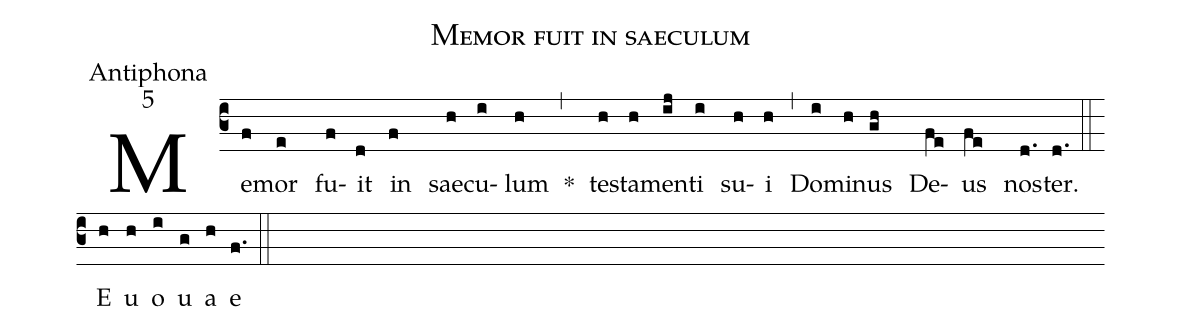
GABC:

name:Memor fuit in saeculum;
office-part:Antiphona;
mode:5;
%%
(c3) Me(f)mor(e) fu(f)it(d) in(f) sae(h)cu(i)lum(h) *(,) te(h)sta(h)men(ij)ti(i) su(h)i(h) (,) Do(i)mi(h)nus(gh) De(fe)us(fe) nos(d.)ter.(d.) (::) <eu>E(h) u(h) o(i) u(g) a(h) e</eu>(f.) (::)
